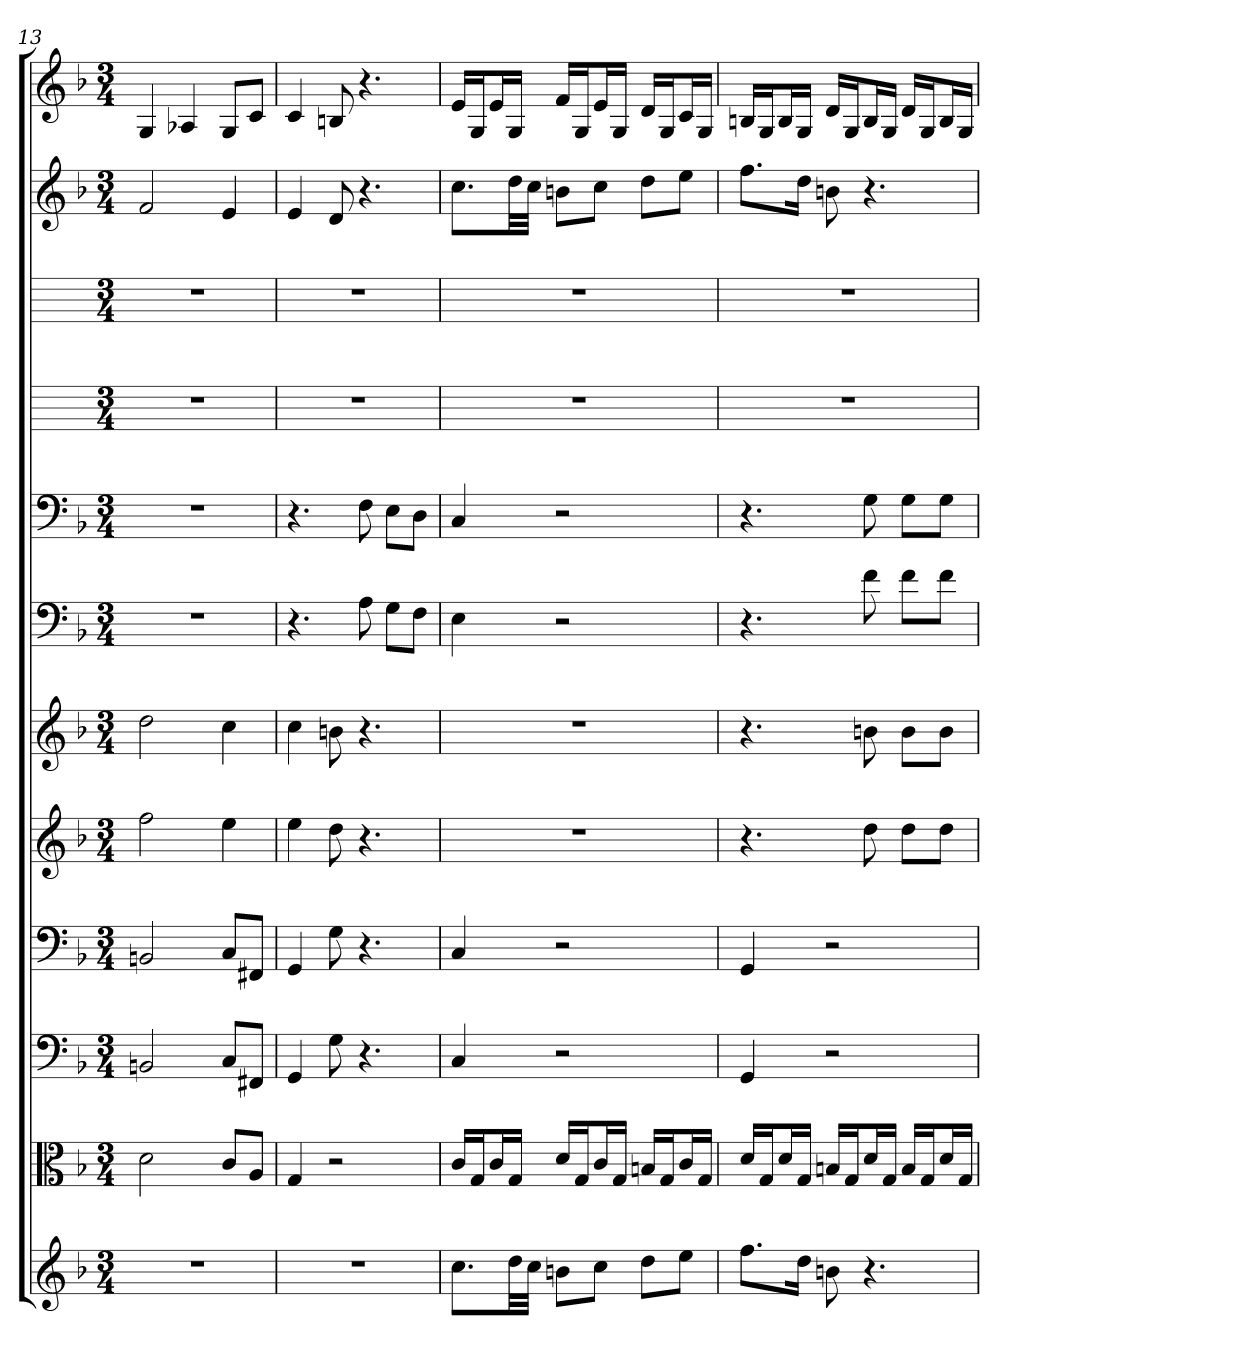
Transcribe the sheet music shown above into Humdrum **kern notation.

**kern	**kern	**kern	**kern	**kern	**kern	**kern	**kern	**kern	**kern	**kern	**kern
*part12	*part11	*part10	*part9	*part8	*part7	*part6	*part5	*part4	*part3	*part2	*part1
*staff12	*staff11	*staff10	*staff9	*staff8	*staff7	*staff6	*staff5	*staff4	*staff3	*staff2	*staff1
*	*clefC3	*clefF4	*clefF4	*	*	*clefF4	*clefF4	*	*	*	*
*k[b-]	*k[b-]	*k[b-]	*k[b-]	*k[b-]	*k[b-]	*k[b-]	*k[b-]	*k[]	*k[]	*k[b-]	*k[b-]
*F:	*F:	*F:	*F:	*F:	*F:	*F:	*F:	*	*	*F:	*F:
*M3/4	*M3/4	*M3/4	*M3/4	*M3/4	*M3/4	*M3/4	*M3/4	*M3/4	*M3/4	*M3/4	*M3/4
=13	=13	=13	=13	=13	=13	=13	=13	=13	=13	=13	=13
2.r	2d	2BBn	2BBn	2ff	2dd	2.r	2.r	2.r	2.r	2f	4G
.	.	.	.	.	.	.	.	.	.	.	4A-X
.	8c/L	8C/L	8C/L	4ee	4cc	.	.	.	.	4e	8GL
.	8A/J	8FF#X/J	8FF#X/J	.	.	.	.	.	.	.	8cJ
=14	=14	=14	=14	=14	=14	=14	=14	=14	=14	=14	=14
2.r	4G	4GG	4GG	4ee	4cc	4.r	4.r	2.r	2.r	4e	4c
.	2r	8G	8G	8dd	8bn	.	.	.	.	8d	8Bn
.	.	4.r	4.r	4.r	4.r	8A	8F	.	.	4.r	4.r
.	.	.	.	.	.	8G\L	8E\L	.	.	.	.
.	.	.	.	.	.	8F\J	8D\J	.	.	.	.
=15	=15	=15	=15	=15	=15	=15	=15	=15	=15	=15	=15
8.ccL	16c/LL	4C	4C	2.r	2.r	4E	4C	2.r	2.r	8.ccL	16eLL
.	16G/J	.	.	.	.	.	.	.	.	.	16GJ
.	16c/L	.	.	.	.	.	.	.	.	.	16eL
32ddLL	16G/JJ	.	.	.	.	.	.	.	.	32ddLL	16GJJ
32ccJJJ	.	.	.	.	.	.	.	.	.	32ccJJJ	.
8bnL	16d/LL	2r	2r	.	.	2r	2r	.	.	8bnL	16fLL
.	16G/J	.	.	.	.	.	.	.	.	.	16GJ
8ccJ	16c/L	.	.	.	.	.	.	.	.	8ccJ	16eL
.	16G/JJ	.	.	.	.	.	.	.	.	.	16GJJ
8ddL	16Bn/LL	.	.	.	.	.	.	.	.	8ddL	16dLL
.	16G/J	.	.	.	.	.	.	.	.	.	16GJ
8eeJ	16c/L	.	.	.	.	.	.	.	.	8eeJ	16cL
.	16G/JJ	.	.	.	.	.	.	.	.	.	16GJJ
=16	=16	=16	=16	=16	=16	=16	=16	=16	=16	=16	=16
8.ffL	16d/LL	4GG	4GG	4.r	4.r	4.r	4.r	2.r	2.r	8.ffL	16BnLL
.	16G/J	.	.	.	.	.	.	.	.	.	16GJ
.	16d/L	.	.	.	.	.	.	.	.	.	16BL
16ddJk	16G/JJ	.	.	.	.	.	.	.	.	16ddJk	16GJJ
8bn	16Bn/LL	2r	2r	.	.	.	.	.	.	8bn	16dLL
.	16G/J	.	.	.	.	.	.	.	.	.	16GJ
4.r	16d/L	.	.	8dd	8bn	8f	8G	.	.	4.r	16BL
.	16G/JJ	.	.	.	.	.	.	.	.	.	16GJJ
.	16B/LL	.	.	8ddL	8bL	8f\L	8G\L	.	.	.	16dLL
.	16G/J	.	.	.	.	.	.	.	.	.	16GJ
.	16d/L	.	.	8ddJ	8bJ	8f\J	8G\J	.	.	.	16BL
.	16G/JJ	.	.	.	.	.	.	.	.	.	16GJJ
=	=	=	=	=	=	=	=	=	=	=	=
*-	*-	*-	*-	*-	*-	*-	*-	*-	*-	*-	*-
